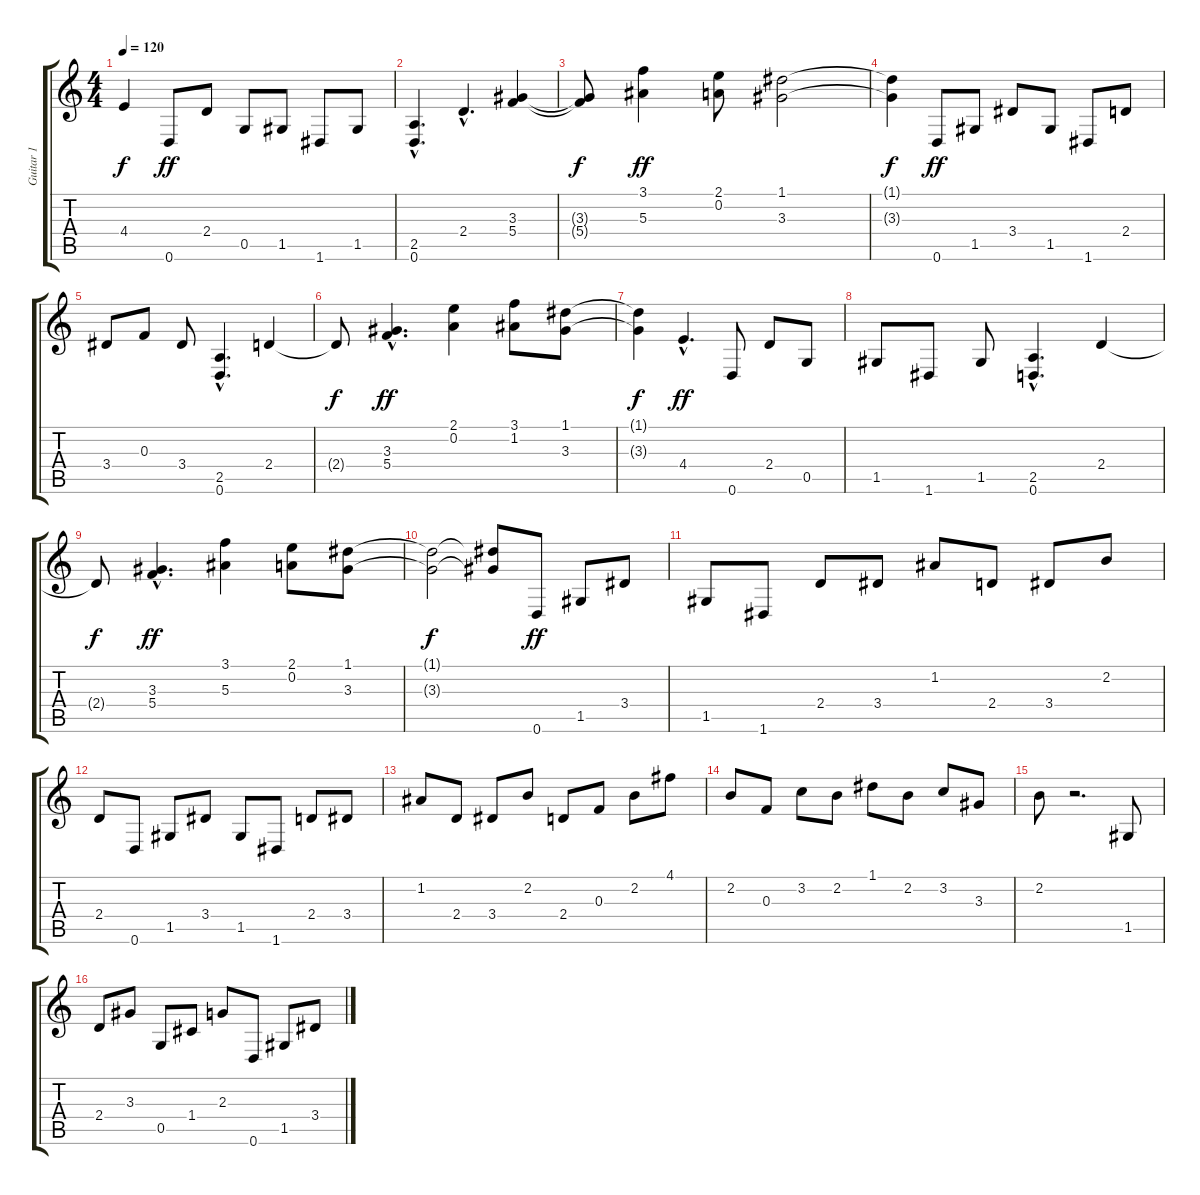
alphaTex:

\track ("Guitar 1" "Guitar 1") {instrument acousticguitarnylon}
\staff {score tabs}
\tuning (D4 A3 F3 C3 G2 D2) {hide}
\ts (4 4)
\tempo 120
\clef g2
\ks c
4.4{t}.4{dy f} 0.6.8{dy ff} 2.4.8 0.5.8 1.5.8 1.6.8 1.5.8 |
(2.5{hac} 0.6{hac}).4{d} 2.4{hac}.4{d} (3.3 5.4).4 |
(3.3{t} 5.4{t}).8{dy f} (3.1 5.3).4{dy ff} (2.1 0.2).8 (1.1 3.3).2 |
(1.1{t} 3.3{t}).4{dy f} 0.6.8{dy ff} 1.5.8 3.4.8 1.5.8 1.6.8 2.4.8 |
3.4.8 0.3.8 3.4.8 (2.5{hac} 0.6{hac}).4{d} 2.4.4 |
2.4{t}.8{dy f} (3.3{hac} 5.4{hac}).4{d dy ff} (2.1 0.2).4 (3.1 1.2).8 (1.1 3.3).8 |
(1.1{t} 3.3{t}).4{dy f} 4.4{hac}.4{d dy ff} 0.6.8 2.4.8 0.5.8 |
1.5.8 1.6.8 1.5.8 (2.5{hac} 0.6{hac}).4{d} 2.4.4 |
2.4{t}.8{dy f} (3.3{hac} 5.4{hac}).4{d dy ff} (3.1 5.3).4 (2.1 0.2).8 (1.1 3.3).8 |
(1.1{t} 3.3{t}).2{dy f} (1.1{t} 3.3{t}).8 0.6.8{dy ff} 1.5.8 3.4.8 |
1.5.8 1.6.8 2.4.8 3.4.8 1.2.8 2.4.8 3.4.8 2.2.8 |
2.4.8 0.6.8 1.5.8 3.4.8 1.5.8 1.6.8 2.4.8 3.4.8 |
1.2.8 2.4.8 3.4.8 2.2.8 2.4.8 0.3.8 2.2.8 4.1.8 |
2.2.8 0.3.8 3.2.8 2.2.8 1.1.8 2.2.8 3.2.8 3.3.8 |
2.2.8 r.2{d} 1.5.8 |
2.4.8 3.3.8 0.5.8 1.4.8 2.3.8 0.6.8 1.5.8 3.4.8
